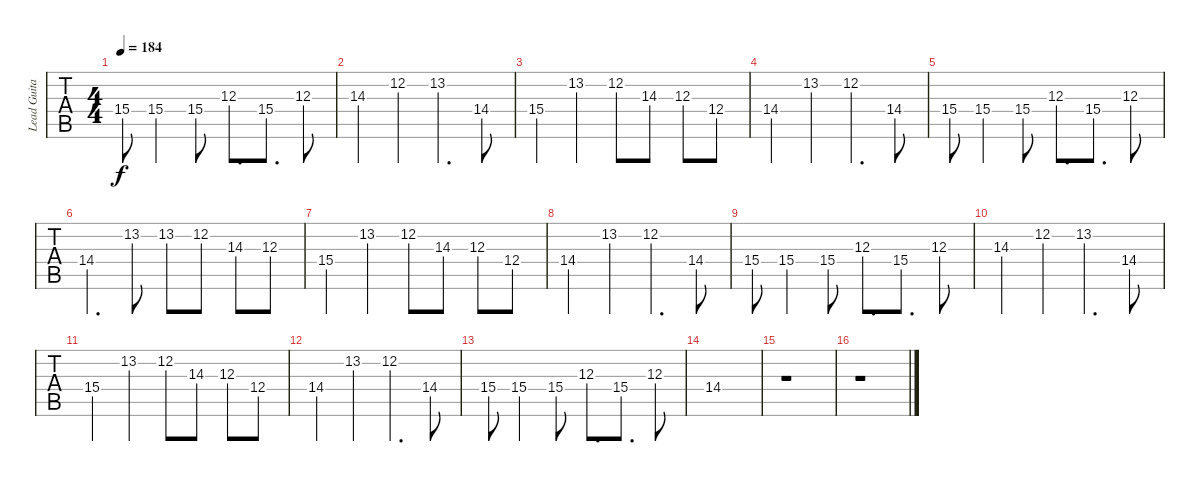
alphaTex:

\track ("Lead Guitar II" "Lead Guita") {instrument distortionguitar}
\staff {tabs}
\tuning (E4 B3 G3 D3 A2 E2) {hide}
\ts (4 4)
\tempo 184
\clef g2
\ks c
15.4.8{dy f} 15.4.4 15.4.8 12.3.8{d} 15.4.8{d} 12.3.8 |
14.3.4 12.2.4 13.2.4{d} 14.4.8 |
15.4.4 13.2.4 12.2.8 14.3.8 12.3.8 12.4.8 |
14.4.4 13.2.4 12.2.4{d} 14.4.8 |
15.4.8 15.4.4 15.4.8 12.3.8{d} 15.4.8{d} 12.3.8 |
14.4.4{d} 13.2.8 13.2.8 12.2.8 14.3.8 12.3.8 |
15.4.4 13.2.4 12.2.8 14.3.8 12.3.8 12.4.8 |
14.4.4 13.2.4 12.2.4{d} 14.4.8 |
15.4.8 15.4.4 15.4.8 12.3.8{d} 15.4.8{d} 12.3.8 |
14.3.4 12.2.4 13.2.4{d} 14.4.8 |
15.4.4 13.2.4 12.2.8 14.3.8 12.3.8 12.4.8 |
14.4.4 13.2.4 12.2.4{d} 14.4.8 |
15.4.8 15.4.4 15.4.8 12.3.8{d} 15.4.8{d} 12.3.8 |
14.4.1 |
r.1 |
r.1
